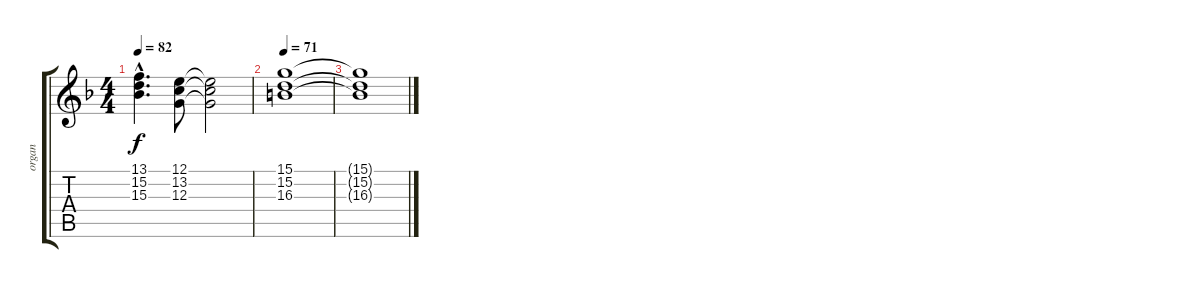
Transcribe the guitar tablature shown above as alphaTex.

\track ("organ" "organ") {instrument drawbarorgan}
\staff {score tabs}
\tuning (E4 B3 G3 D3 A2 E2) {hide}
\ts (4 4)
\tempo 82
\clef g2
\ks f
(13.1{hac t} 15.2{hac t} 15.3{hac t}).4{d dy f} (12.1 13.2 12.3).8 (12.1{t} 13.2{t} 12.3{t}).2 |
\tempo 71
(15.1 15.2 16.3).1 |
(15.1{t} 15.2{t} 16.3{t}).1{volume 1}
